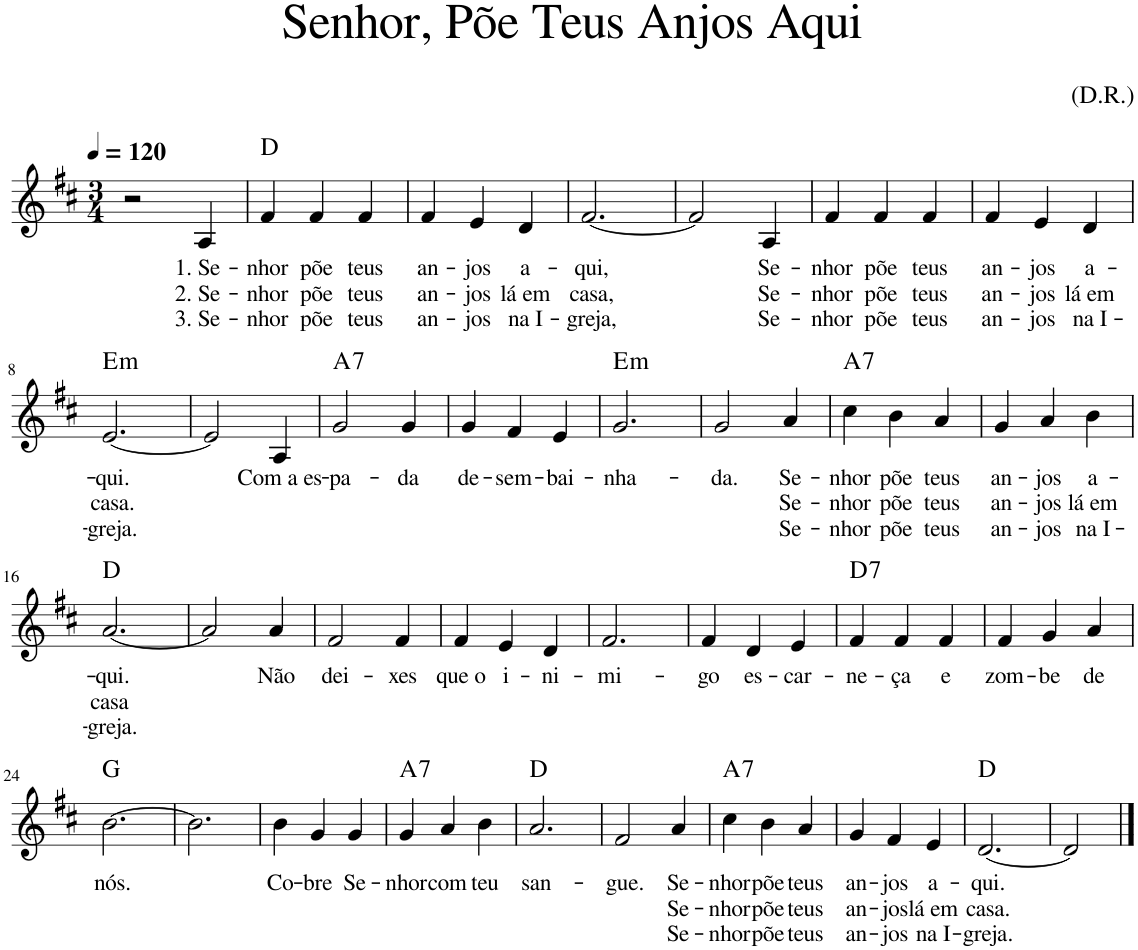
**kern	**text	**text	**text	**harte
*part1	*part1	*part1	*part1	*part1
*staff1	*staff1	*staff1	*staff1	*
*I"Voz	*	*	*	*
*I'Vo.	*	*	*	*
*clefG2	*	*	*	*
*k[f#c#]	*	*	*	*
*M3/4	*	*	*	*
*MM120	*	*	*	*
=1	=1	=1	=1	=1
2r	.	.	.	.
!	!LO:LY:b	!LO:LY:b	!LO:LY:b	!
4A/	1. Se-	2. Se-	3. Se-	.
=2	=2	=2	=2	=2
!	!LO:LY:b	!LO:LY:b	!LO:LY:b	!
4f#/	-nhor	-nhor	-nhor	D:maj
!	!LO:LY:b	!LO:LY:b	!LO:LY:b	!
4f#/	põe	põe	põe	.
!	!LO:LY:b	!LO:LY:b	!LO:LY:b	!
4f#/	teus	teus	teus	.
=3	=3	=3	=3	=3
!	!LO:LY:b	!LO:LY:b	!LO:LY:b	!
4f#/	an-	an-	an-	.
!	!LO:LY:b	!LO:LY:b	!LO:LY:b	!
4e/	-jos	-jos	-jos	.
!	!LO:LY:b	!LO:LY:b	!LO:LY:b	!
4d/	a-	lá em	na I-	.
=4	=4	=4	=4	=4
!	!LO:LY:b	!LO:LY:b	!LO:LY:b	!
[2.f#/	-qui,	casa,	-greja,	.
=5	=5	=5	=5	=5
2f#/]	.	.	.	.
!	!LO:LY:b	!LO:LY:b	!LO:LY:b	!
4A/	Se-	Se-	Se-	.
=6	=6	=6	=6	=6
!	!LO:LY:b	!LO:LY:b	!LO:LY:b	!
4f#/	-nhor	-nhor	-nhor	.
!	!LO:LY:b	!LO:LY:b	!LO:LY:b	!
4f#/	põe	põe	põe	.
!	!LO:LY:b	!LO:LY:b	!LO:LY:b	!
4f#/	teus	teus	teus	.
=7	=7	=7	=7	=7
!	!LO:LY:b	!LO:LY:b	!LO:LY:b	!
4f#/	an-	an-	an-	.
!	!LO:LY:b	!LO:LY:b	!LO:LY:b	!
4e/	-jos	-jos	-jos	.
!	!LO:LY:b	!LO:LY:b	!LO:LY:b	!
4d/	a-	lá em	na I-	.
!!LO:LB:g=z
=8	=8	=8	=8	=8
!	!LO:LY:b	!LO:LY:b	!LO:LY:b	!LO:H:kt=m
[2.e/	-qui.	casa.	-greja.	E:min
=9	=9	=9	=9	=9
2e/]	.	.	.	.
!	!LO:LY:b	!	!	!
4A/	Com a es-	.	.	.
=10	=10	=10	=10	=10
!	!LO:LY:b	!	!	!LO:H:kt=7
2g/	-pa-	.	.	A:7
!	!LO:LY:b	!	!	!
4g/	-da	.	.	.
=11	=11	=11	=11	=11
!	!LO:LY:b	!	!	!
4g/	de-	.	.	.
!	!LO:LY:b	!	!	!
4f#/	-sem-	.	.	.
!	!LO:LY:b	!	!	!
4e/	-bai-	.	.	.
=12	=12	=12	=12	=12
!	!LO:LY:b	!	!	!LO:H:kt=m
2.g/	-nha-	.	.	E:min
=13	=13	=13	=13	=13
!	!LO:LY:b	!	!	!
2g/	-da.	.	.	.
!	!LO:LY:b	!LO:LY:b	!LO:LY:b	!
4a/	Se-	Se-	Se-	.
=14	=14	=14	=14	=14
!	!LO:LY:b	!LO:LY:b	!LO:LY:b	!LO:H:kt=7
4cc#\	-nhor	-nhor	-nhor	A:7
!	!LO:LY:b	!LO:LY:b	!LO:LY:b	!
4b\	põe	põe	põe	.
!	!LO:LY:b	!LO:LY:b	!LO:LY:b	!
4a/	teus	teus	teus	.
=15	=15	=15	=15	=15
!	!LO:LY:b	!LO:LY:b	!LO:LY:b	!
4g/	an-	an-	an-	.
!	!LO:LY:b	!LO:LY:b	!LO:LY:b	!
4a/	-jos	-jos	-jos	.
!	!LO:LY:b	!LO:LY:b	!LO:LY:b	!
4b\	a-	lá em	na I-	.
!!LO:LB:g=z
=16	=16	=16	=16	=16
!	!LO:LY:b	!LO:LY:b	!LO:LY:b	!
[2.a/	-qui.	casa	-greja.	D:maj
=17	=17	=17	=17	=17
2a/]	.	.	.	.
!	!LO:LY:b	!	!	!
4a/	Não	.	.	.
=18	=18	=18	=18	=18
!	!LO:LY:b	!	!	!
2f#/	dei-	.	.	.
!	!LO:LY:b	!	!	!
4f#/	-xes	.	.	.
=19	=19	=19	=19	=19
!	!LO:LY:b	!	!	!
4f#/	que o	.	.	.
!	!LO:LY:b	!	!	!
4e/	i-	.	.	.
!	!LO:LY:b	!	!	!
4d/	-ni-	.	.	.
=20	=20	=20	=20	=20
!	!LO:LY:b	!	!	!
2.f#/	-mi-	.	.	.
=21	=21	=21	=21	=21
!	!LO:LY:b	!	!	!
4f#/	-go	.	.	.
!	!LO:LY:b	!	!	!
4d/	es-	.	.	.
!	!LO:LY:b	!	!	!
4e/	-car-	.	.	.
=22	=22	=22	=22	=22
!	!LO:LY:b	!	!	!LO:H:kt=7
4f#/	-ne-	.	.	D:7
!	!LO:LY:b	!	!	!
4f#/	-ça	.	.	.
!	!LO:LY:b	!	!	!
4f#/	e	.	.	.
=23	=23	=23	=23	=23
!	!LO:LY:b	!	!	!
4f#/	zom-	.	.	.
!	!LO:LY:b	!	!	!
4g/	-be	.	.	.
!	!LO:LY:b	!	!	!
4a/	de	.	.	.
!!LO:LB:g=z
=24	=24	=24	=24	=24
!	!LO:LY:b	!	!	!
[2.b\	nós.	.	.	G:maj
=25	=25	=25	=25	=25
2.b\]	.	.	.	.
=26	=26	=26	=26	=26
!	!LO:LY:b	!	!	!
4b\	Co-	.	.	.
!	!LO:LY:b	!	!	!
4g/	-bre	.	.	.
!	!LO:LY:b	!	!	!
4g/	Se-	.	.	.
=27	=27	=27	=27	=27
!	!LO:LY:b	!	!	!LO:H:kt=7
4g/	-nhor	.	.	A:7
!	!LO:LY:b	!	!	!
4a/	com	.	.	.
!	!LO:LY:b	!	!	!
4b\	teu	.	.	.
=28	=28	=28	=28	=28
!	!LO:LY:b	!	!	!
2.a/	san-	.	.	D:maj
=29	=29	=29	=29	=29
!	!LO:LY:b	!	!	!
2f#/	-gue.	.	.	.
!	!LO:LY:b	!LO:LY:b	!LO:LY:b	!
4a/	Se-	Se-	Se-	.
=30	=30	=30	=30	=30
!	!LO:LY:b	!LO:LY:b	!LO:LY:b	!LO:H:kt=7
4cc#\	-nhor	-nhor	-nhor	A:7
!	!LO:LY:b	!LO:LY:b	!LO:LY:b	!
4b\	põe	põe	põe	.
!	!LO:LY:b	!LO:LY:b	!LO:LY:b	!
4a/	teus	teus	teus	.
=31	=31	=31	=31	=31
!	!LO:LY:b	!LO:LY:b	!LO:LY:b	!
4g/	an-	an-	an-	.
!	!LO:LY:b	!LO:LY:b	!LO:LY:b	!
4f#/	-jos	-jos	-jos	.
!	!LO:LY:b	!LO:LY:b	!LO:LY:b	!
4e/	a-	lá em	na I-	.
=32	=32	=32	=32	=32
!	!LO:LY:b	!LO:LY:b	!LO:LY:b	!
[2.d/	-qui.	casa.	-greja.	D:maj
=33	=33	=33	=33	=33
2d/]	.	.	.	.
==	==	==	==	==
*-	*-	*-	*-	*-
